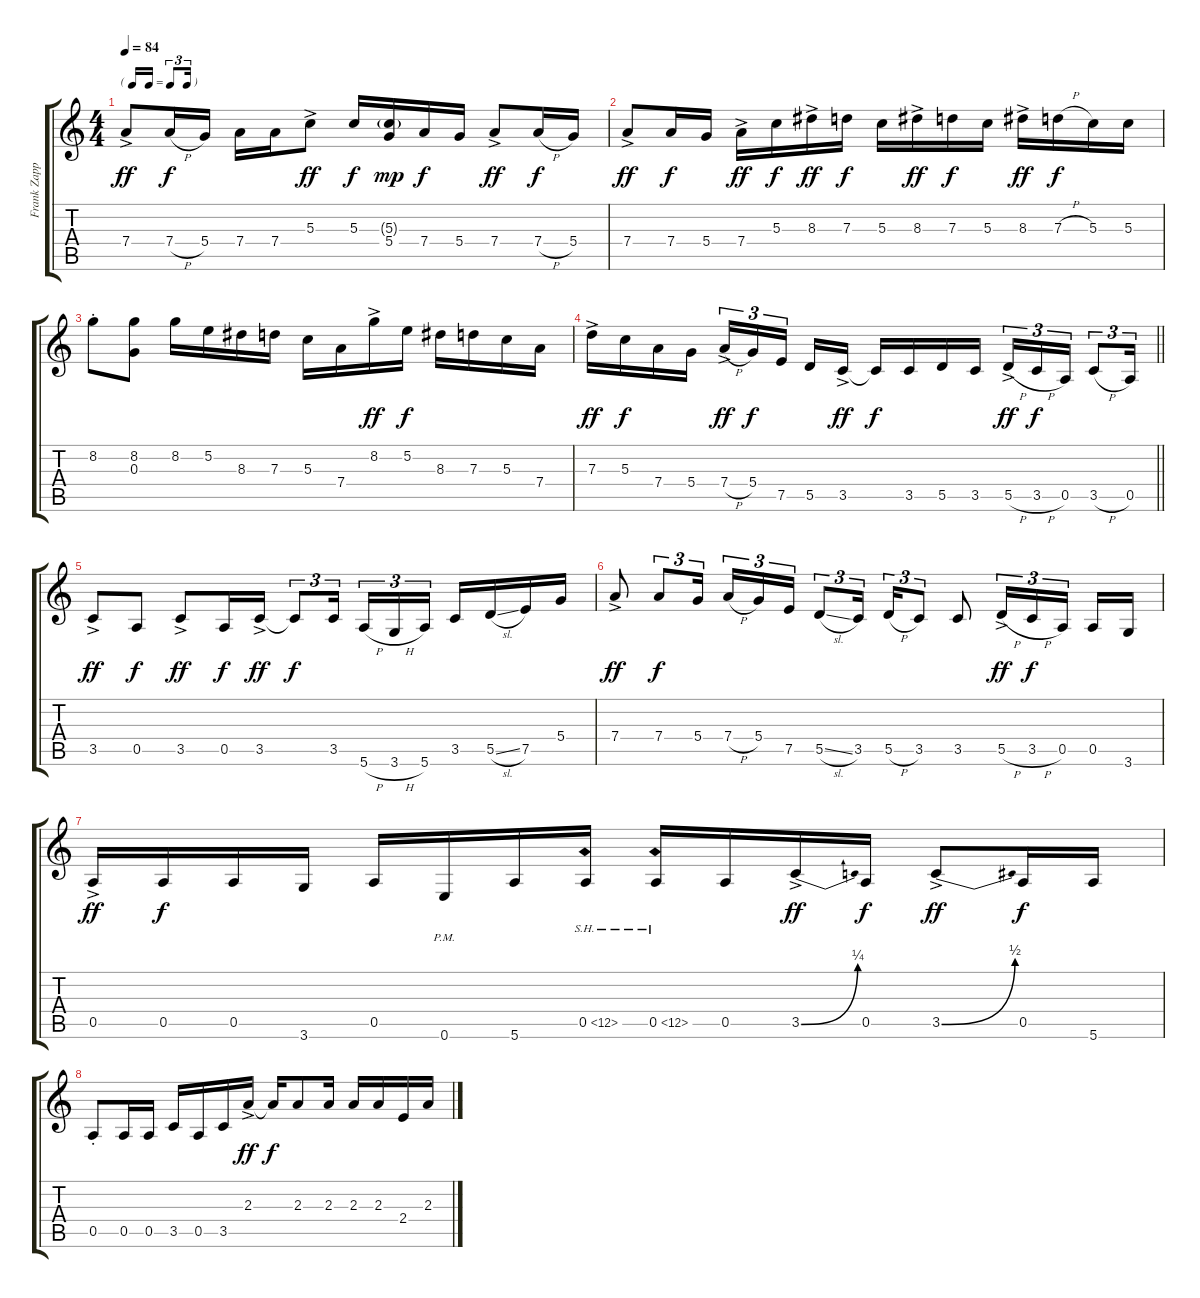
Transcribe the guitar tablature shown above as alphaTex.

\track ("Frank Zappa - Guitar" "Frank Zapp") {instrument distortionguitar}
\staff {score tabs}
\tuning (E4 B3 G3 D3 A2 E2) {hide}
\ts (4 4)
\tf triplet16th
\tempo 84
\clef g2
\ks c
7.4{ac}.8{dy ff} 7.4{h}.16{dy f} 5.4.16 7.4.16 7.4.16 5.3{ac}.8{dy ff} 5.3.16{dy f} (5.3{g} 5.4).16{dy mp} 7.4.16{dy f} 5.4.16 7.4{ac}.8{dy ff} 7.4{h}.16{dy f} 5.4.16 |
7.4{ac}.8{dy ff} 7.4.16{dy f} 5.4.16 7.4{ac}.16{dy ff} 5.3.16{dy f} 8.3{ac}.16{dy ff} 7.3.16{dy f} 5.3.16 8.3{ac}.16{dy ff} 7.3.16{dy f} 5.3.16 8.3{ac}.16{dy ff} 7.3{h}.16{dy f} 5.3.16 5.3.16 |
8.2{st}.8 (8.2 0.3).8 8.2.16 5.2.16 8.3.16 7.3.16 5.3.16 7.4.16 8.2{ac}.16{dy ff} 5.2.16{dy f} 8.3.16 7.3.16 5.3.16 7.4.16 |
\barLineRight lightlight
7.3{ac}.16{dy ff} 5.3.16{dy f} 7.4.16 5.4.16 7.4{h ac}.16{tu (3 2) dy ff} 5.4.16{tu (3 2) dy f} 7.5.16{tu (3 2) beam splitsecondary} 5.5.16 3.5{ac}.16{dy ff} 3.5{t}.16{dy f} 3.5.16 5.5.16 3.5.16 5.5{h ac}.16{tu (3 2) dy ff} 3.5{h}.16{tu (3 2) dy f} 0.5.16{tu (3 2)} 3.5{h}.8{tu (3 2)} 0.5.16{tu (3 2)} |
3.5{ac}.8{dy ff} 0.5.8{dy f} 3.5{ac}.8{dy ff} 0.5.16{dy f} 3.5{ac}.16{dy ff} 3.5{t}.8{tu (3 2) dy f} 3.5.16{tu (3 2) beam splitsecondary} 5.6{h}.16{tu (3 2)} 3.6{h}.16{tu (3 2)} 5.6.16{tu (3 2)} 3.5.16 5.5{sl}.16 7.5.16 5.4.16 |
7.4{ac}.8{dy ff} 7.4.8{tu (3 2) dy f} 5.4.16{tu (3 2)} 7.4{h}.16{tu (3 2)} 5.4.16{tu (3 2)} 7.5.16{tu (3 2)} 5.5{sl}.8{tu (3 2)} 3.5.16{tu (3 2)} 5.5{h}.16{tu (3 2)} 3.5.8{tu (3 2)} 3.5.8 5.5{h ac}.16{tu (3 2) dy ff} 3.5{h}.16{tu (3 2) dy f} 0.5.16{tu (3 2) beam splitsecondary} 0.5.16 3.6.16 |
0.5{ac}.16{dy ff} 0.5.16{dy f} 0.5.16 3.6.16 0.5.16 0.6{pm}.16 5.6.16 0.5{sh 12}.16 0.5{sh 12}.16 0.5.16 3.5{be (bend 0 0 60 1) ac}.16{dy ff} 0.5.16{dy f} 3.5{be (bend 0 0 60 2) ac}.8{dy ff} 0.5.16{dy f} 5.6.16 |
0.5{st}.8 0.5.16 0.5.16 3.5.16 0.5.16 3.5.16 2.3{ac}.16{dy ff} 2.3{t}.16{dy f} 2.3.8 2.3.16 2.3.16 2.3.16 2.4.16 2.3.16
